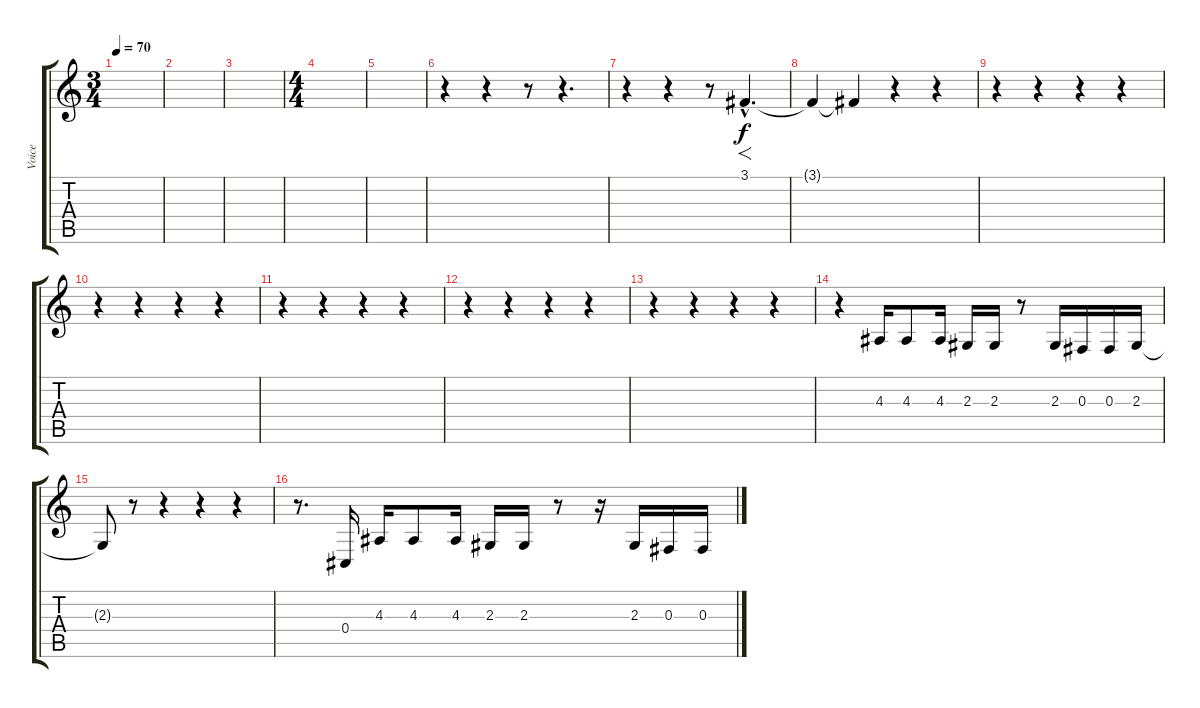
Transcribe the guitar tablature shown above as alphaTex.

\track ("Voice" "Voice") {instrument lead2sawtooth}
\staff {score tabs}
\tuning (Eb4 Bb3 Gb3 Db3 Ab2 Eb2) {hide}
\ts (3 4)
\tempo 70
\clef g2
\ks c
|
|
|
\ts (4 4)
|
|
r.4 r.4 r.8 r.4{d} |
r.4 r.4 r.8 3.1{hac}.4{f d} |
3.1{t}.4{dy f} 3.1{t}.4 r.4 r.4 |
r.4 r.4 r.4 r.4 |
r.4 r.4 r.4 r.4 |
r.4 r.4 r.4 r.4 |
r.4 r.4 r.4 r.4 |
r.4 r.4 r.4 r.4 |
r.4 4.3.16 4.3.8 4.3.16 2.3.16 2.3.16 r.8 2.3.16 0.3.16 0.3.16 2.3.16 |
2.3{t}.8 r.8 r.4 r.4 r.4 |
r.8{d} 0.4.16 4.3.16 4.3.8 4.3.16 2.3.16 2.3.16 r.8 r.16 2.3.16 0.3.16 0.3.16
